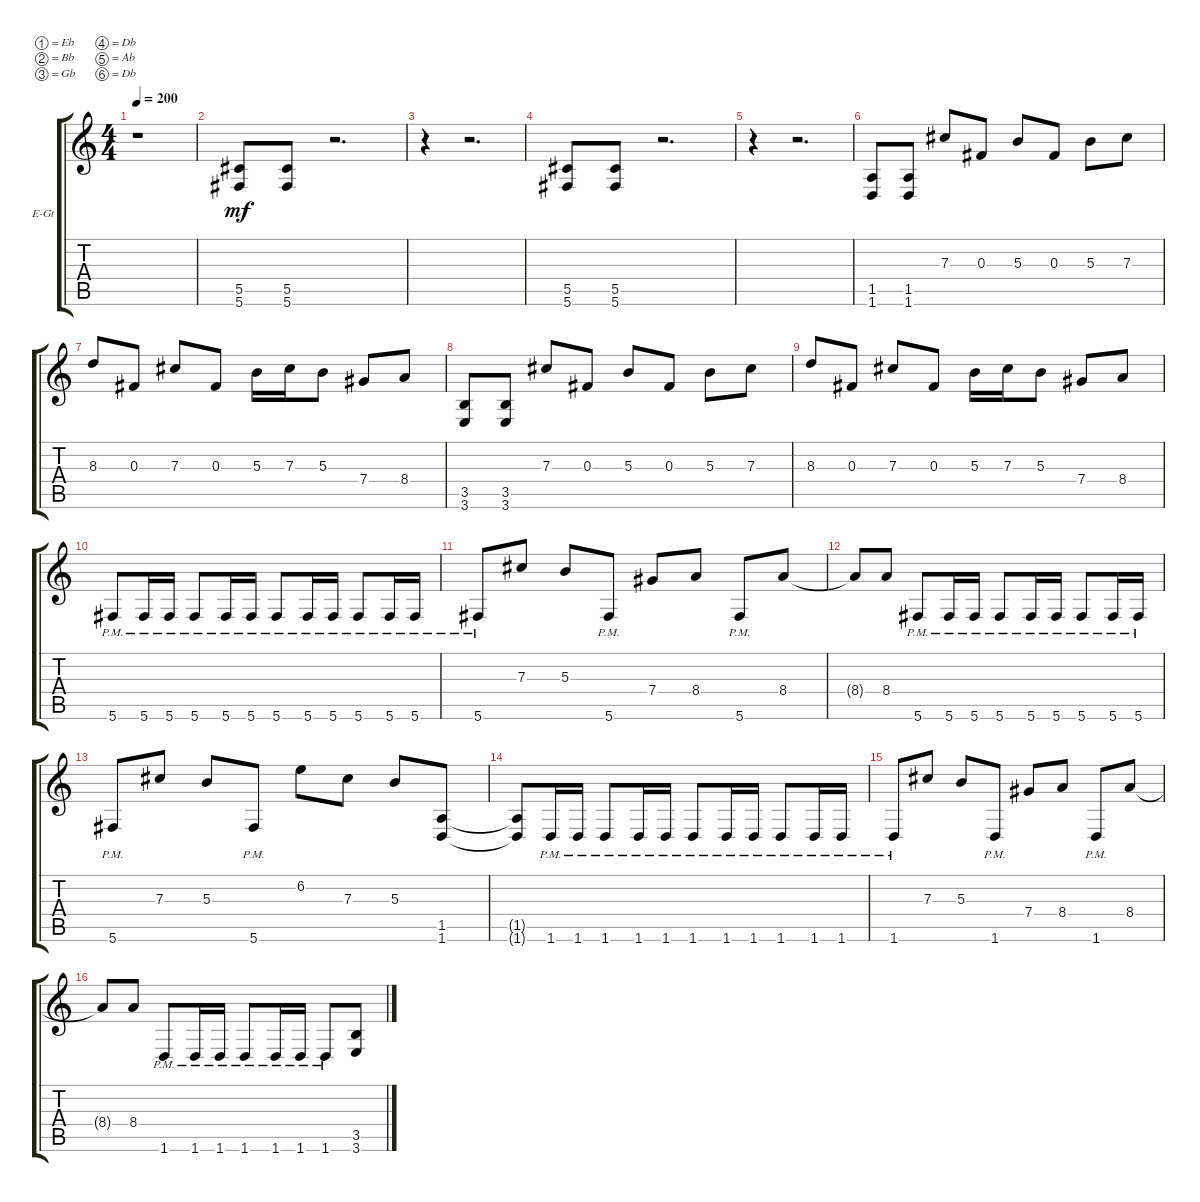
\bracketExtendMode groupsimilarinstruments
\firstSystemTrackNameOrientation horizontal
\otherSystemsTrackNameOrientation horizontal
\track ("Lead Guitar" "E-Gt") {instrument electricguitarclean}
\staff {score tabs}
\tuning (Eb4 Bb3 Gb3 Db3 Ab2 Db2)
\ts (4 4)
\tempo 200
\clef g2
\ks c
r.1{dy mf instrument electricguitarclean} |
(5.6 5.5).8 (5.6 5.5).8 r.2{d} |
r.4 r.2{d} |
(5.6 5.5).8 (5.6 5.5).8 r.2{d} |
r.4 r.2{d} |
(1.5 1.6).8 (1.5 1.6).8 7.3.8 0.3.8 5.3.8 0.3.8 5.3.8 7.3.8 |
8.3.8 0.3.8 7.3.8 0.3.8 5.3.16 7.3.16 5.3.8 7.4.8 8.4.8 |
(3.6 3.5).8 (3.6 3.5).8 7.3.8 0.3.8 5.3.8 0.3.8 5.3.8 7.3.8 |
8.3.8 0.3.8 7.3.8 0.3.8 5.3.16 7.3.16 5.3.8 7.4.8 8.4.8 |
5.6{pm}.8 5.6{pm}.16 5.6{pm}.16 5.6{pm}.8 5.6{pm}.16 5.6{pm}.16 5.6{pm}.8 5.6{pm}.16 5.6{pm}.16 5.6{pm}.8 5.6{pm}.16 5.6{pm}.16 |
5.6{pm}.8 7.3.8 5.3.8 5.6{pm}.8 7.4.8 8.4.8 5.6{pm}.8 8.4.8 |
8.4{t}.8 8.4.8 5.6{pm}.8 5.6{pm}.16 5.6{pm}.16 5.6{pm}.8 5.6{pm}.16 5.6{pm}.16 5.6{pm}.8 5.6{pm}.16 5.6{pm}.16 |
5.6{pm}.8 7.3.8 5.3.8 5.6{pm}.8 6.2.8 7.3.8 5.3.8 (1.5 1.6).8 |
(1.5{t} 1.6{t}).8 1.6{pm}.16 1.6{pm}.16 1.6{pm}.8 1.6{pm}.16 1.6{pm}.16 1.6{pm}.8 1.6{pm}.16 1.6{pm}.16 1.6{pm}.8 1.6{pm}.16 1.6{pm}.16 |
1.6{pm}.8 7.3.8 5.3.8 1.6{pm}.8 7.4.8 8.4.8 1.6{pm}.8 8.4.8 |
8.4{t}.8 8.4.8 1.6{pm}.8 1.6{pm}.16 1.6{pm}.16 1.6{pm}.8 1.6{pm}.16 1.6{pm}.16 1.6{pm}.8 (3.6 3.5).8
